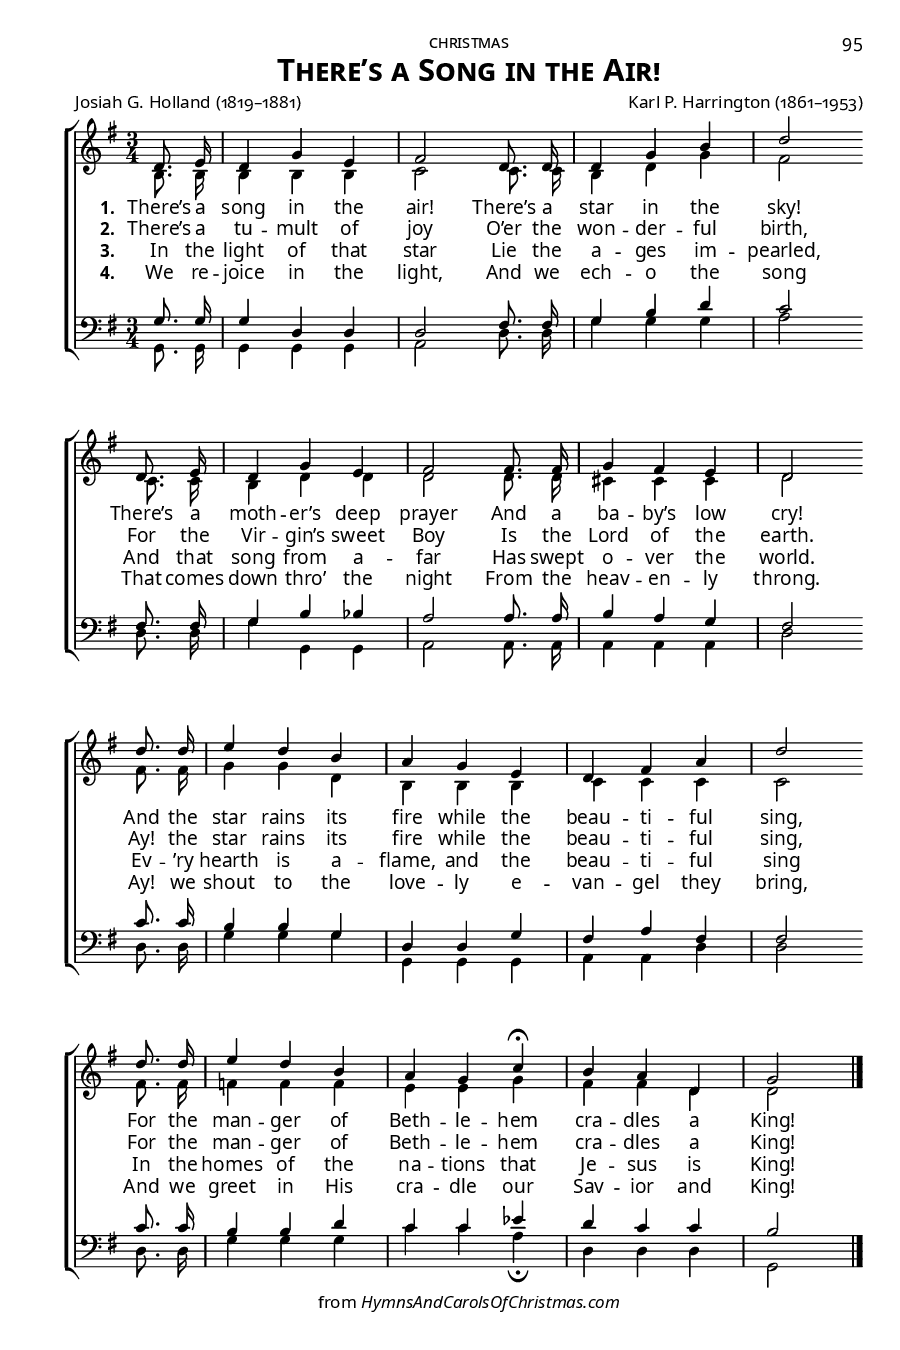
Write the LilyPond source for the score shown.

\version "2.14.2"
\include "util.ly"
\header {
  title = \markup{\override #'(font-name . "Garamond Premier Pro Semibold"){ \abs-fontsize #15 \smallCapsOldStyle"There’s a Song in the Air!"}}
  poet = \markup\oldStyleNum"Josiah G. Holland (1819–1881)"
  composer = \markup\oldStyleNum"Karl P. Harrington (1861–1953)"
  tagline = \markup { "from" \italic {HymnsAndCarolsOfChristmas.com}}
}
\paper {
  %print-all-headers = ##f
  paper-height = 9\in
  paper-width = 6\in
  indent = 0\in
  %system-system-spacing = #'((basic-distance . 10) (padding . 0))
  %system-system-spacing =
  %  #'((basic-distance . 0)
  %     (minimum-distance . 0)
  %     (padding . -0.35)
  %     (stretchability . 100))
  ragged-last-bottom = ##f
  ragged-bottom = ##f
  two-sided = ##t
  inner-margin = 0.5\in
  outer-margin = 0.25\in
  top-margin = 0.25\in
  bottom-margin = 0.25\in
  first-page-number = #095
  print-first-page-number = ##t
  headerLine = \markup{\override #'(font-name . "Garamond Premier Pro") \smallCapsOldStyle"christmas"}
  oddHeaderMarkup = \markup\fill-line{
     \override #'(font-name . "Garamond Premier Pro")\abs-fontsize #8.5
     \combine 
        \fill-line{"" \on-the-fly #print-page-number-check-first
        \oldStylePageNum""
        }
        \fill-line{\headerLine}
  }
  evenHeaderMarkup = \markup {
     \override #'(font-name . "Garamond Premier Pro")\abs-fontsize #8.5
     \combine
        \on-the-fly #print-page-number-check-first
        \oldStylePageNum""
        \fill-line{\headerLine}
  }
}
#(set-global-staff-size 15) \paper{ #(define fonts (make-pango-font-tree "GoudyOlSt BT" "Garamond Premier Pro" "Garamond Premier Pro" (/ 15 20))) }
global = {
  \key g \major
  \time 3/4
}

sopMusic = \relative c' {
  \partial 4 d8.\noBeam e16 |
  d4 g e |
  fis2 d8.\noBeam d16 |
  d4 g b |
  d2 \bar""\break d,8.\noBeam e16 |
  d4 g e | 
  
  fis2 fis8.\noBeam fis16 |
  g4 fis e |
  d2 \bar""\break d'8.\noBeam d16 |
  e4 d b |
  a g e | 
  
  d fis a |
  d2 \bar""\break d8.\noBeam d16 |
  e4 d b |
  a g c\fermata |
  b a d, |
  \partial 2 g2 \bar "|."
}
sopWords = \lyricmode {
  
}

altoMusic = \relative c' {
  b8.\noBeam b16 |
  b4 b b |
  c2 c8.\noBeam c16 |
  b4 d g |
  fis2 c8.\noBeam  c16 |
  b4 d d |
  
  d2 d8.\noBeam d16 |
  cis4 cis cis |
  d2 fis8.\noBeam  fis16 |
  g4 g d |
  b b b |
  
  c4 c c |
  c2 fis8.\noBeam fis16 |
  f4 f f |
  e e g |
  fis fis d |
  d2 \bar "|."
}
altoWords = \lyricmode {
  \dropLyricsV
  \set stanza = #"1. "
  There’s a song in the air!
  There’s a star in the sky!
  There’s a moth -- er’s deep prayer
  And a ba -- by’s low cry!
  And the star rains its fire while the beau -- ti -- ful sing,
  For the man -- ger of Beth -- le -- hem cra -- dles a King!
}
altoWordsII = \lyricmode {
  \dropLyricsV
  \set stanza = #"2. "
  There’s a tu -- mult of joy
  O’er the won -- der -- ful birth,
  For the Vir -- gin’s sweet Boy
  Is the Lord of the earth.
  Ay! the star rains its fire while the beau -- ti -- ful sing,
  For the man -- ger of Beth -- le -- hem cra -- dles a King!
}
altoWordsIII = \lyricmode {
  \dropLyricsV
  \set stanza = #"3. "
  In the light of that star
  Lie the a -- ges im -- pearled,
  And that song from a -- far
  Has swept o -- ver the world.
  Ev -- ’ry hearth is a -- flame, and the beau -- ti -- ful sing
  In the homes of the na -- tions that Je -- sus is King!
}
altoWordsIV = \lyricmode {
  \dropLyricsV
  \set stanza = #"4. "
  We re -- joice in the light,
  And we ech -- o the song
  That comes down thro’ the night
  From the heav -- en -- ly throng.
  Ay! we shout to the love -- ly e -- van -- gel they bring,
  And we greet in His cra -- dle our Sav -- ior and King!
}
altoWordsV = \lyricmode {
}
altoWordsVI = \lyricmode {
}
tenorMusic = \relative c' {
  g8.\noBeam g16 |
  g4 d d |
  d2 fis8.\noBeam fis16 |
  g4 b d |
  c2 fis,8.\noBeam fis16 |
  g4 b bes |
  
  a2 a8.\noBeam a16 |
  b4 a g |
  fis2 c'8.\noBeam c16 |
  b4 b g |
  d d g |
  
  fis a fis |
  fis2 c'8.\noBeam c16 |
  b4 b d |
  c c ees |
  d c c |
  b2 \bar "|."
}
tenorWords = \lyricmode {

}

bassMusic = \relative c {
  g8.\noBeam g16 |
  g4 g g |
  a2 d8.\noBeam d16 |
  g4 g g |
  a2 d,8.\noBeam d16 |
  g4 g, g |
  
  a2 a8.\noBeam a16 |
  a4 a a |
  d2 d8.\noBeam d16 |
  g4 g g |
  g, g g |
  
  a a d |
  d2 d8.\noBeam d16 |
  g4 g g |
  c c a\fermata |
  d, d d |
  g,2 \bar "|."
}
bassWords = \lyricmode {

}

pianoRH = \relative c' {
  
}
pianoLH = \relative c' {
  
}

\score {
  <<
   \new ChoirStaff <<
%    \new Lyrics = sopranos \with { \override VerticalAxisGroup #'nonstaff-relatedstaff-spacing = #'((basic-distance . 1)) }
    \new Staff = women <<
      \new Voice = "sopranos" { \voiceOne << \global \sopMusic >> }
      \new Voice = "altos" { \voiceTwo << \global \altoMusic >> }
    >>
    \new Lyrics \with { alignAboveContext = #"women" \override VerticalAxisGroup #'nonstaff-relatedstaff-spacing = #'((basic-distance . 1))} \lyricsto "sopranos" \sopWords
    \new Lyrics = "altosVI"  \with { alignBelowContext = #"women" } \lyricsto "sopranos" \altoWordsVI
    \new Lyrics = "altosV"  \with { alignBelowContext = #"women" } \lyricsto "sopranos" \altoWordsV
    \new Lyrics = "altosIV"  \with { alignBelowContext = #"women" } \lyricsto "sopranos" \altoWordsIV
    \new Lyrics = "altosIII"  \with { alignBelowContext = #"women" } \lyricsto "sopranos" \altoWordsIII
    \new Lyrics = "altosII"  \with { alignBelowContext = #"women" } \lyricsto "sopranos" \altoWordsII
    \new Lyrics = "altos"  \with { alignBelowContext = #"women" \override VerticalAxisGroup #'nonstaff-relatedstaff-spacing = #'((basic-distance . 1))} \lyricsto "sopranos" \altoWords
   \new Staff = men <<
      \clef bass
      \new Voice = "tenors" { \voiceOne << \global \tenorMusic >> }
      \new Voice = "basses" { \voiceTwo << \global \bassMusic >> }
    >>
    \new Lyrics \with { alignAboveContext = #"men" \override VerticalAxisGroup #'nonstaff-relatedstaff-spacing = #'((basic-distance . 1)) } \lyricsto "tenors" \tenorWords
    \new Lyrics \with { alignBelowContext = #"men" \override VerticalAxisGroup #'nonstaff-relatedstaff-spacing = #'((basic-distance . 1)) } \lyricsto "basses" \bassWords
  >>
%    \new PianoStaff << \new Staff { \new Voice { \pianoRH } } \new Staff { \clef "bass" \pianoLH } >>
  >>
  \layout {
    \context {
      \Score
      %\override SpacingSpanner #'base-shortest-duration = #(ly:make-moment 1 8)
      %\override SpacingSpanner #'common-shortest-duration = #(ly:make-moment 1 4)
    }
    \context {
      % Remove all empty staves
      % \Staff \RemoveEmptyStaves \override VerticalAxisGroup #'remove-first = ##t
    }
  }
  \midi {
    %\tempo 4 = 90
    \set Staff.midiInstrument = "flute"
  
    \context {
      \Voice
      \remove "Dynamic_performer"
    }
  }
}
